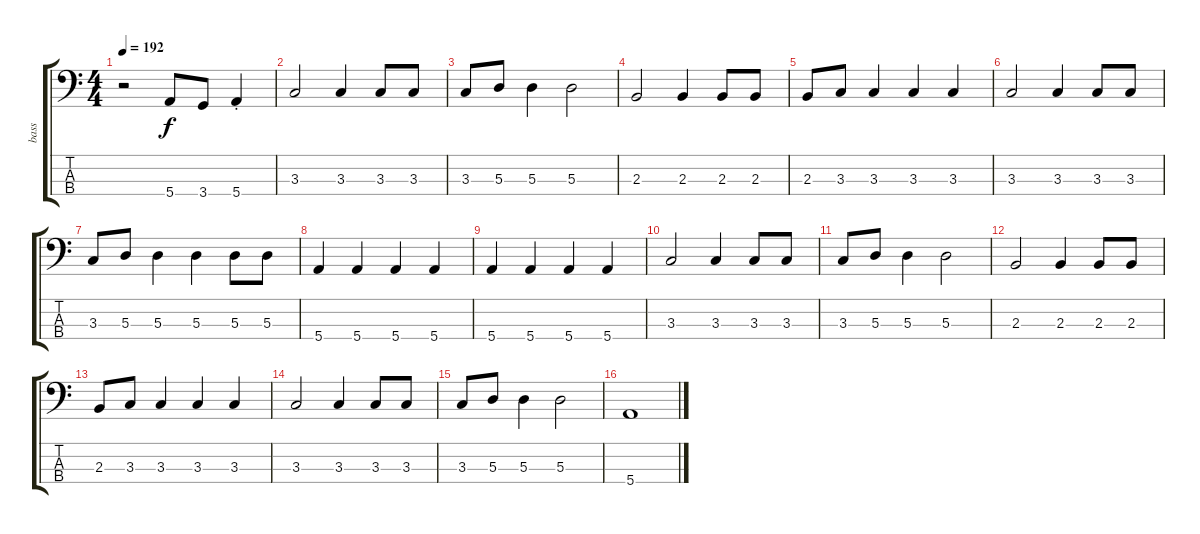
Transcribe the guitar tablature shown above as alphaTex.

\track ("bass" "bass") {instrument fretlessbass}
\staff {score tabs}
\tuning (G2 D2 A1 E1) {hide}
\ts (4 4)
\tempo 192
\clef f4
\ks c
r.2{dy f} 5.4.8 3.4.8 5.4{st}.4 |
3.3.2 3.3.4 3.3.8 3.3.8 |
3.3.8 5.3.8 5.3.4 5.3.2 |
2.3.2 2.3.4 2.3.8 2.3.8 |
2.3.8 3.3.8 3.3.4 3.3.4 3.3.4 |
3.3.2 3.3.4 3.3.8 3.3.8 |
3.3.8 5.3.8 5.3.4 5.3.4 5.3.8 5.3.8 |
5.4.4 5.4.4 5.4.4 5.4.4 |
5.4.4 5.4.4 5.4.4 5.4.4 |
3.3.2 3.3.4 3.3.8 3.3.8 |
3.3.8 5.3.8 5.3.4 5.3.2 |
2.3.2 2.3.4 2.3.8 2.3.8 |
2.3.8 3.3.8 3.3.4 3.3.4 3.3.4 |
3.3.2 3.3.4 3.3.8 3.3.8 |
3.3.8 5.3.8 5.3.4 5.3.2 |
5.4.1
